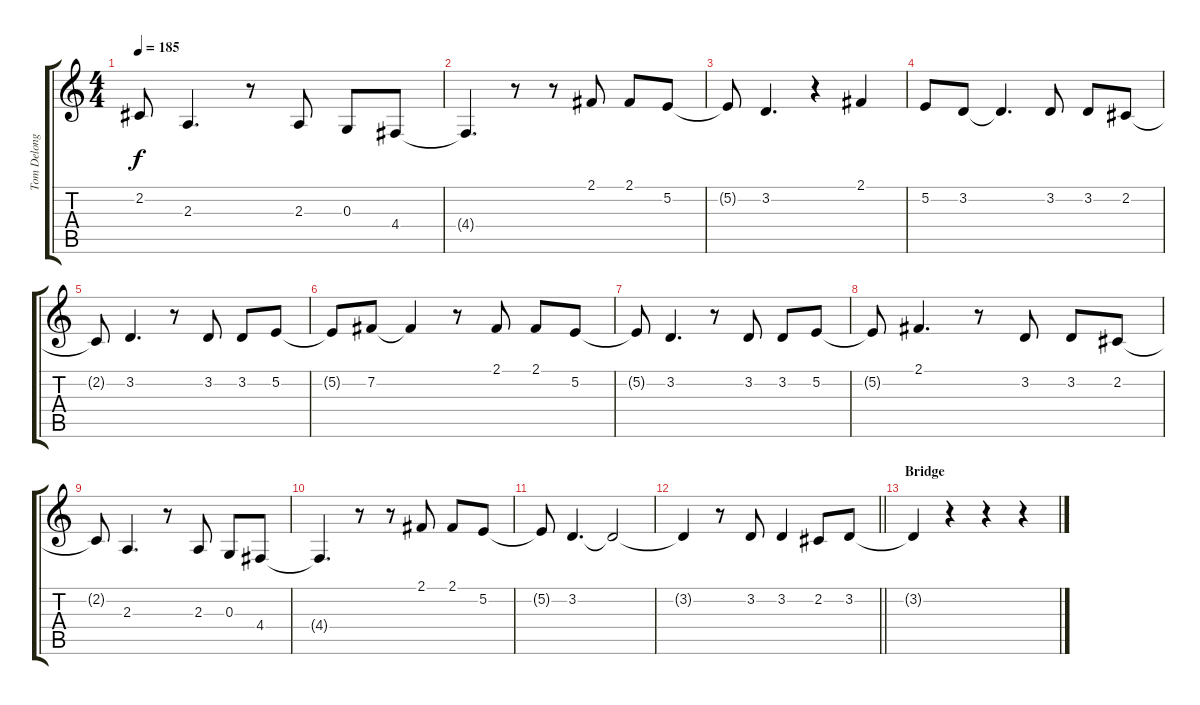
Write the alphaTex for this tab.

\track ("Tom Delonge - Vocals" "Tom Delong") {instrument tenorsax}
\staff {score tabs}
\tuning (E4 B3 G3 D3 A2 E2) {hide}
\ts (4 4)
\tempo 185
\clef g2
\ks c
2.2{t}.8{dy f} 2.3.4{d} r.8 2.3.8 0.3.8 4.4.8 |
4.4{t}.4{d} r.8 r.8 2.1.8 2.1.8 5.2.8 |
5.2{t}.8 3.2.4{d} r.4 2.1.4 |
5.2.8 3.2.8 3.2{t}.4{d} 3.2.8 3.2.8 2.2.8 |
2.2{t}.8 3.2.4{d} r.8 3.2.8 3.2.8 5.2.8 |
5.2{t}.8 7.2.8 7.2{t}.4 r.8 2.1.8 2.1.8 5.2.8 |
5.2{t}.8 3.2.4{d} r.8 3.2.8 3.2.8 5.2.8 |
5.2{t}.8 2.1.4{d} r.8 3.2.8 3.2.8 2.2.8 |
2.2{t}.8 2.3.4{d} r.8 2.3.8 0.3.8 4.4.8 |
4.4{t}.4{d} r.8 r.8 2.1.8 2.1.8 5.2.8 |
5.2{t}.8 3.2.4{d} 3.2{t}.2 |
\barLineRight lightlight
3.2{t}.4 r.8 3.2.8 3.2.4 2.2.8 3.2.8 |
\section ("" "Bridge")
3.2{t}.4 r.4 r.4 r.4
